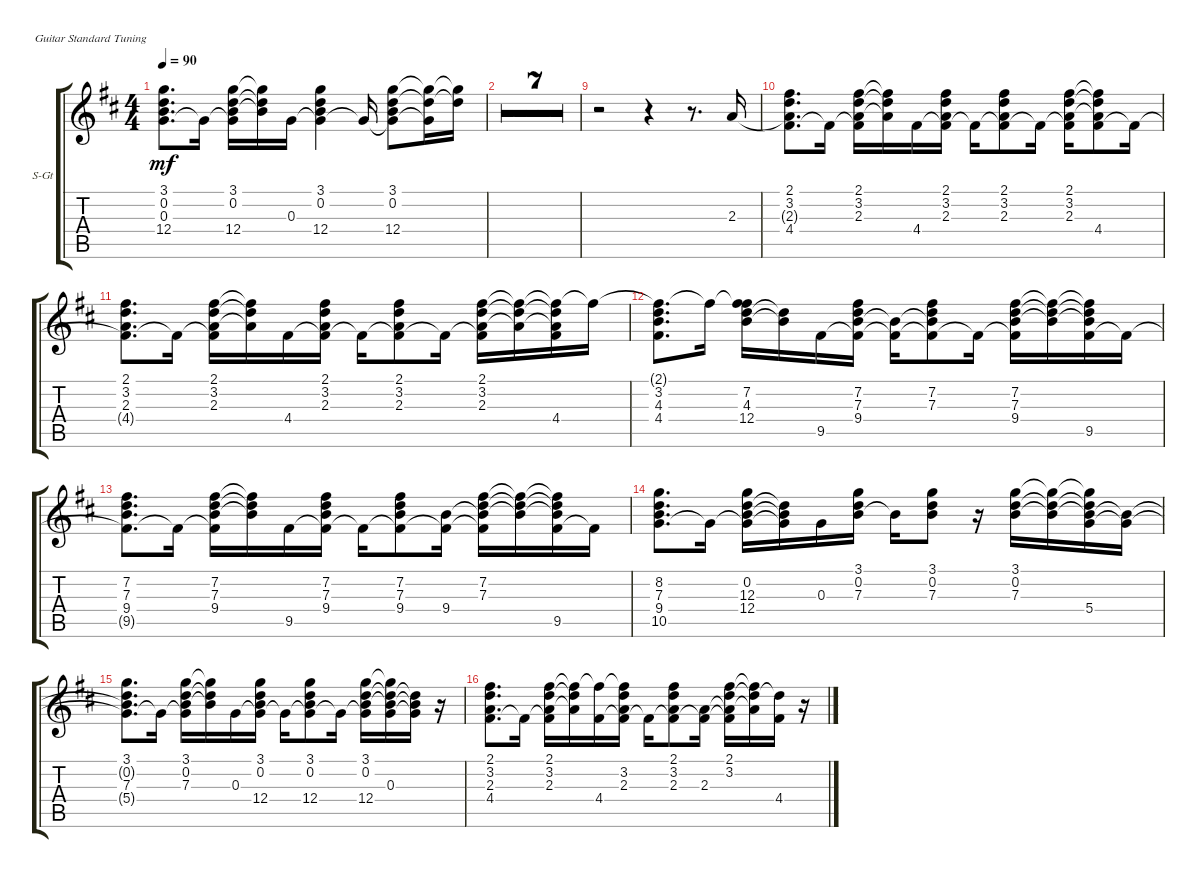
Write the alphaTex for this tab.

\defaultSystemsLayout 4
\bracketExtendMode groupsimilarinstruments
\firstSystemTrackNameOrientation horizontal
\otherSystemsTrackNameOrientation horizontal
\track ("Steel Guitar" "S-Gt") {multiBarRest instrument acousticguitarsteel}
\staff {score tabs}
\tuning (E4 B3 G3 D3 A2 E2)
\ts (4 4)
\tempo 90
\clef g2
\scale
0.333333
\ks d
(12.4 0.3{t} 0.2 3.1).8{d dy mf} 0.3{t}.16 (12.4 0.3{t} 0.2 3.1).16 (12.4{t} 0.2{t} 3.1{t}).16 0.3.16 (12.4 0.3{t} 0.2 3.1).4 0.3{t}.16 (12.4 0.3{t} 0.2 3.1).8 (12.4{t} 0.3{t} 3.1{t}).16 (12.4{t} 3.1{t}).16 |
\scale
0.333333 r.1 |
\scale
0.333333 r.1 |
\scale
0.333333 r.1 |
\scale
0.333333 r.1 |
\scale
0.333333 r.1 |
\scale
0.333333 r.1 |
\scale
0.333333 r.1 |
\scale
0.333333 r.2 r.4 r.8{d} 2.3.16 |
\scale
0.333333 (4.4 2.3{t} 3.2 2.1).8{d} 4.4{t}.16 (4.4{t} 2.3 3.2 2.1).16 (2.3{t} 3.2{t} 2.1{t}).16 4.4.16 (4.4{t} 2.3 3.2 2.1).16 4.4{t}.16 (4.4{t} 2.3 3.2 2.1).8 4.4{t}.16 (4.4{t} 2.3 3.2 2.1).16 (4.4 2.3{t} 3.2{t} 2.1{t}).8 4.4{t}.16 |
\scale
0.333333 (4.4{t} 2.3 3.2 2.1).8{d} 4.4{t}.16 (4.4{t} 2.3 3.2 2.1).16 (2.3{t} 3.2{t} 2.1{t}).16 4.4.16 (4.4{t} 2.3 3.2 2.1).16 4.4{t}.16 (4.4{t} 2.3 3.2 2.1).8 4.4{t}.16 (4.4{t} 2.3 3.2 2.1).16 (2.3{t} 3.2{t} 2.1{t}).16 (4.4 2.3{t} 3.2{t} 2.1{t}).16 2.1{t}.16 |
\scale
0.333333 (4.4 4.3 3.2 2.1{t}).8{d} 2.1{t}.16 (12.4 4.3 7.2 2.1{t}).16 (12.4{t} 4.3{t}).16 9.5.16 (9.5{t} 9.4 7.3 7.2).16 (9.5{t} 9.4{t}).16 (9.5{t} 9.4{t} 7.3 7.2).8 9.5{t}.16 (9.5{t} 9.4 7.3 7.2).16 (9.4{t} 7.3{t} 7.2{t}).16 (9.5 9.4{t} 7.3{t} 7.2{t}).16 9.5{t}.16 |
\scale
0.333333 (9.5{t} 9.4 7.3 7.2).8{d} 9.5{t}.16 (9.5{t} 9.4 7.3 7.2).16 (9.4{t} 7.3{t} 7.2{t}).16 9.5.16 (9.5{t} 9.4 7.3 7.2).16 9.5{t}.16 (9.5{t} 9.4 7.3 7.2).8 (9.5{t} 9.4).16 (9.5{t} 9.4{t} 7.3 7.2).16 (9.4{t} 7.3{t} 7.2{t}).16 (9.5 9.4{t} 7.3{t} 7.2{t}).16 9.5{t}.16 |
\scale
0.333333 (10.5 9.4 7.3 8.2).8{d} 10.5{t}.16 (10.5{t} 12.4 12.3 0.2).16 (10.5{t} 12.4{t} 0.2{t}).16 0.3.16 (7.3 0.2 3.1).16 0.2{t}.16 (7.3 0.2 3.1).8 r.16 (7.3 0.2 3.1).16 (7.3{t} 0.2{t} 3.1{t}).16 (5.4 7.3{t} 0.2{t} 3.1{t}).16 (5.4{t} 0.2{t}).16 |
\scale
0.333333 (5.4{t} 7.3 0.2{t} 3.1).8{d} 5.4{t}.16 (5.4{t} 7.3 0.2 3.1).16 (7.3{t} 0.2{t} 3.1{t}).16 0.3.16 (12.4 0.3{t} 0.2 3.1).16 0.3{t}.16 (12.4 0.3{t} 0.2 3.1).8 0.3{t}.16 (12.4 0.3{t} 0.2 3.1).16 (12.4{t} 0.3 0.2{t} 3.1{t}).16 (12.4{t} 0.3{t} 0.2{t}).16 r.16 |
\scale
0.333333 (4.4 2.3 3.2 2.1).8{d} 4.4{t}.16 (4.4{t} 2.3 3.2 2.1).16 (2.3{t} 3.2{t} 2.1{t}).16 (4.4 2.1{t}).16 (4.4{t} 2.3 3.2 2.1{t}).16 4.4{t}.16 (4.4{t} 2.3 3.2 2.1).8 (4.4{t} 2.3).16 (4.4{t} 2.3{t} 3.2 2.1).16 (2.3{t} 3.2{t} 2.1{t}).16 (4.4 3.2{t}).16 r.16
